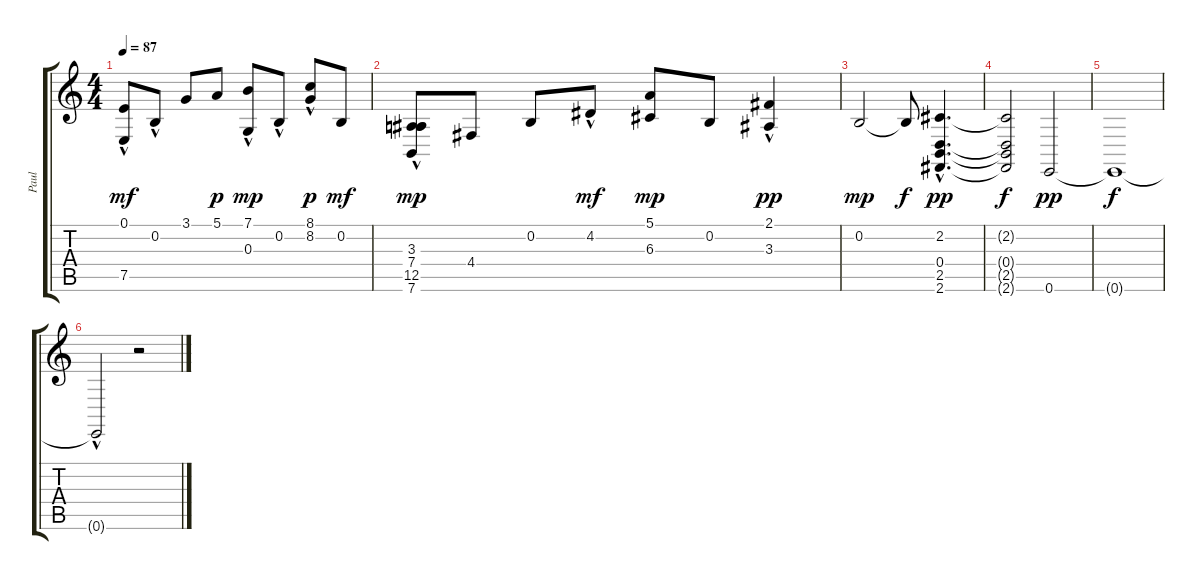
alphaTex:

\track ("Paul" "Paul") {instrument brightacousticpiano}
\staff {score tabs}
\tuning (E4 B3 G3 D3 A2 E2) {hide}
\ts (4 4)
\tempo 87
\clef g2
\ks c
(0.1{hac} 7.5{hac}).8{dy mf} 0.2{hac}.8 3.1.8 5.1.8{dy p} (7.1{hac} 0.3).8{dy mp} 0.2{hac}.8 (8.1{hac} 8.2).8{dy p} 0.2.8{dy mf} |
(3.3 7.4{hac} 12.5{hac} 7.6).8{dy mp} 4.4.8 0.2.8 4.2{hac}.8{dy mf} (5.1 6.3).8{dy mp} 0.2.8 (2.1{hac} 3.3{hac}).4{dy pp} |
0.2.2{dy mp} 0.2{t}.8{dy f} (2.2{hac} 0.4{hac} 2.5{hac} 2.6{hac}).4{d dy pp} |
(2.2{t} 0.4{t} 2.5{t} 2.6{t}).2{dy f} 0.6.2{dy pp} |
0.6{t}.1{dy f} |
0.6{hac t}.2 r.2
